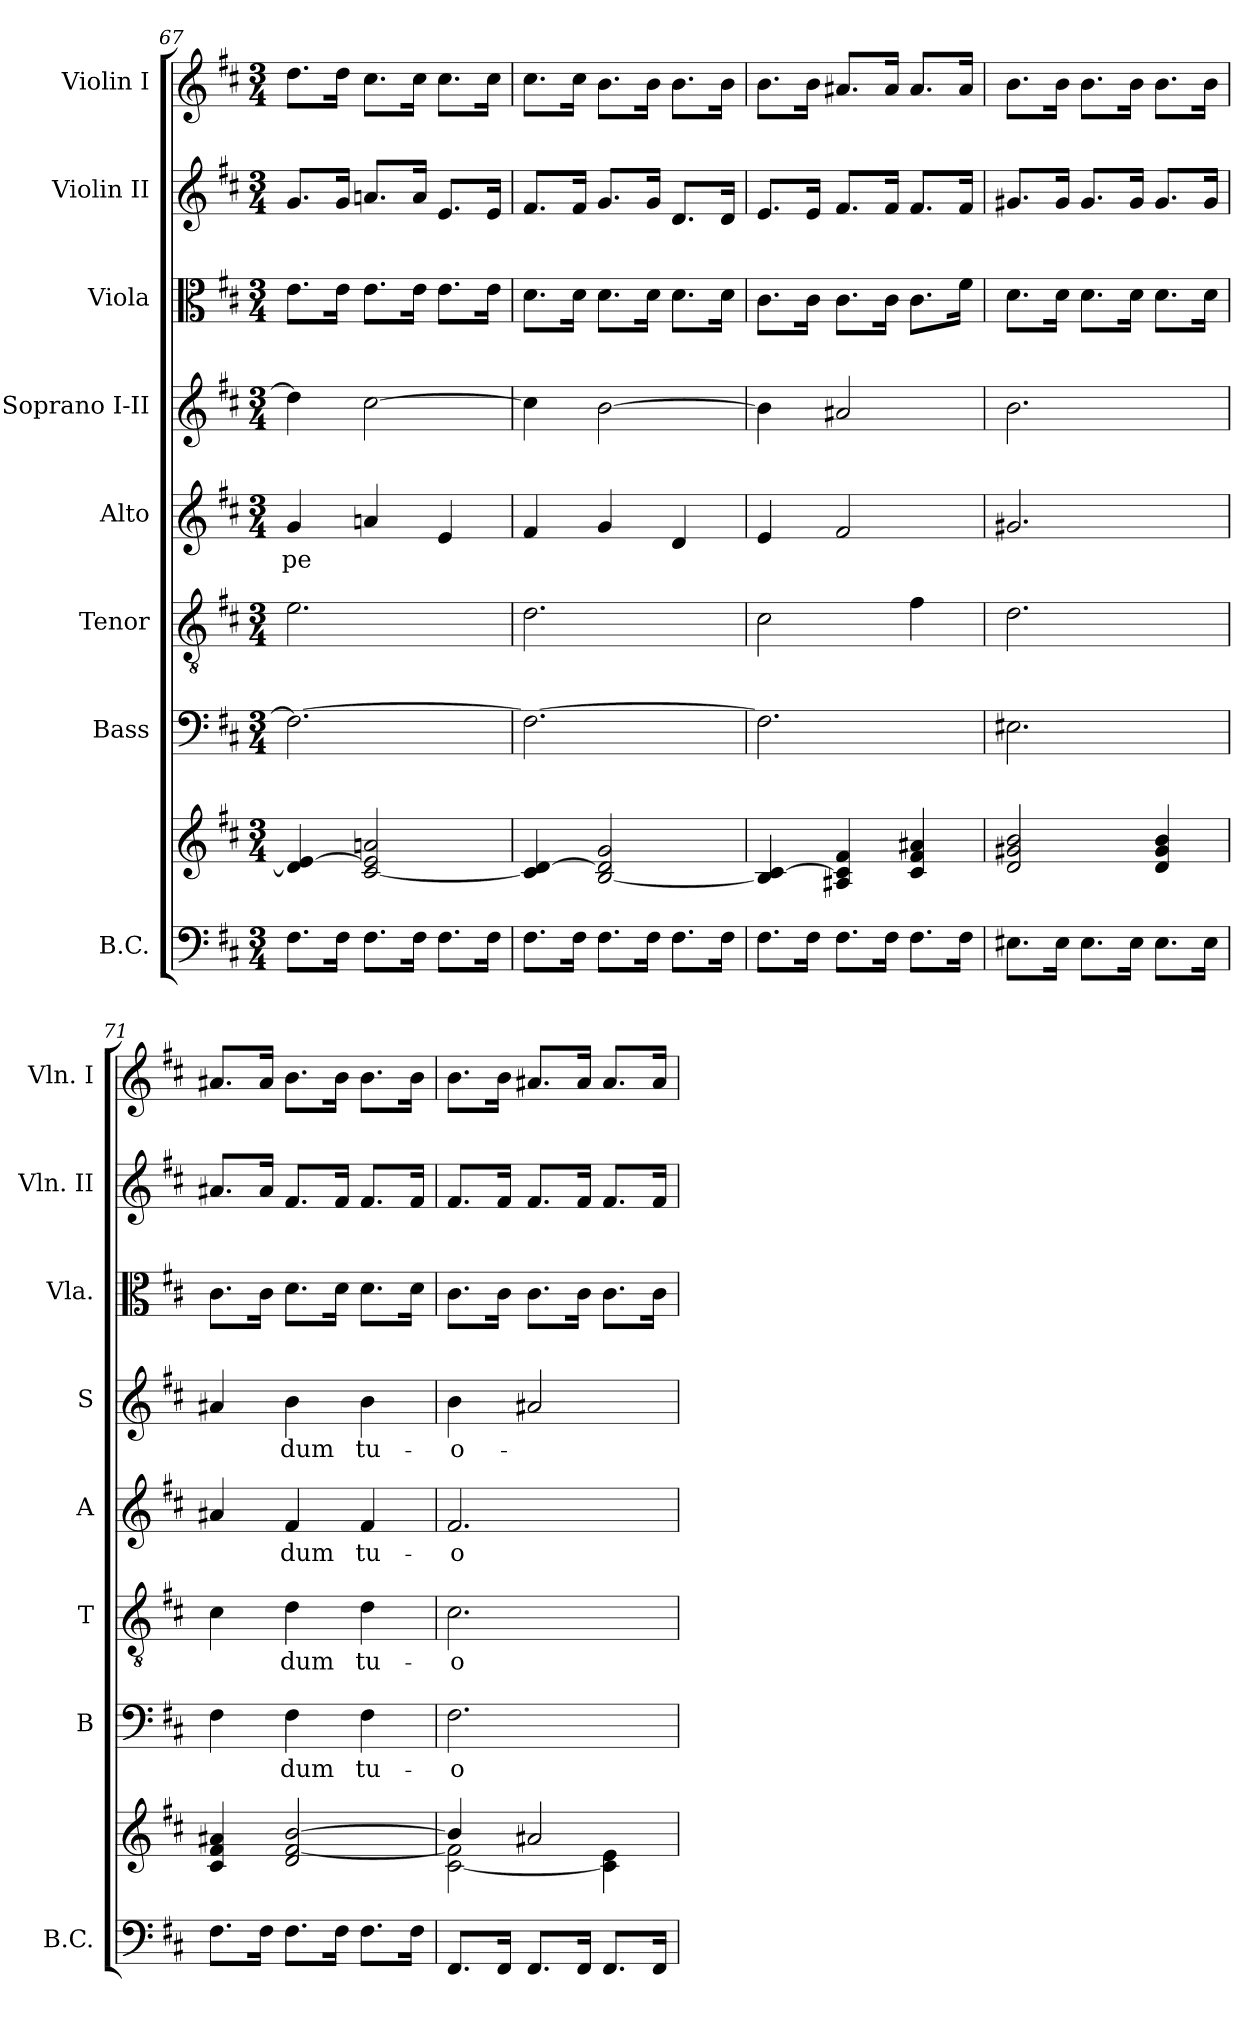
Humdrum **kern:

**kern	**kern	**kern	**text	**kern	**text	**kern	**text	**kern	**text	**kern	**kern	**kern
*part8	*part8	*part7	*part7	*part6	*part6	*part5	*part5	*part4	*part4	*part3	*part2	*part1
*staff9	*staff8	*staff7	*staff7	*staff6	*staff6	*staff5	*staff5	*staff4	*staff4	*staff3	*staff2	*staff1
*I"B.C.	*	*I"Bass	*	*I"Tenor	*	*I"Alto	*	*I"Soprano I-II	*	*I"Viola	*I"Violin II	*I"Violin I
*I'B.C.	*	*I'B	*	*I'T	*	*I'A	*	*I'S	*	*I'Vla.	*I'Vln. II	*I'Vln. I
!!LO:PB:g=z
*clefF4	*clefG2	*clefF4	*	*clefGv2	*	*clefG2	*	*clefG2	*	*clefC3	*clefG2	*clefG2
*k[f#c#]	*k[f#c#]	*k[f#c#]	*	*k[f#c#]	*	*k[f#c#]	*	*k[f#c#]	*	*k[f#c#]	*k[f#c#]	*k[f#c#]
*b:	*b:	*b:	*	*b:	*	*b:	*	*b:	*	*b:	*b:	*b:
*M3/4	*M3/4	*M3/4	*	*M3/4	*	*M3/4	*	*M3/4	*	*M3/4	*M3/4	*M3/4
=67	=67	=67	=67	=67	=67	=67	=67	=67	=67	=67	=67	=67
!	!	!	!	!	!	!	!LO:LY:b	!	!	!	!	!
8.F#\L	4d/] [4e/	2.F#\_	.	2.e\	.	4g/	pe	4dd\]	.	8.e\L	8.g/L	8.dd\L
16F#\Jk	.	.	.	.	.	.	.	.	.	16e\Jk	16g/Jk	16dd\Jk
8.F#\L	[2c#/ 2e/] 2ani/	.	.	.	.	4an/	.	[2cc#\	.	8.e\L	8.ani/L	8.cc#\L
16F#\Jk	.	.	.	.	.	.	.	.	.	16e\Jk	16a/Jk	16cc#\Jk
8.F#\L	.	.	.	.	.	4e/	.	.	.	8.e\L	8.e/L	8.cc#\L
16F#\Jk	.	.	.	.	.	.	.	.	.	16e\Jk	16e/Jk	16cc#\Jk
=68	=68	=68	=68	=68	=68	=68	=68	=68	=68	=68	=68	=68
8.F#\L	4c#/] [4d/	2.F#\_	.	2.d\	.	4f#/	.	4cc#\]	.	8.d\L	8.f#/L	8.cc#\L
16F#\Jk	.	.	.	.	.	.	.	.	.	16d\Jk	16f#/Jk	16cc#\Jk
8.F#\L	[2B/ 2d/] 2g/	.	.	.	.	4g/	.	[2b\	.	8.d\L	8.g/L	8.b\L
16F#\Jk	.	.	.	.	.	.	.	.	.	16d\Jk	16g/Jk	16b\Jk
8.F#\L	.	.	.	.	.	4d/	.	.	.	8.d\L	8.d/L	8.b\L
16F#\Jk	.	.	.	.	.	.	.	.	.	16d\Jk	16d/Jk	16b\Jk
=69	=69	=69	=69	=69	=69	=69	=69	=69	=69	=69	=69	=69
8.F#\L	4B/] [4c#/	2.F#\]	.	2c#\	.	4e/	.	4b\]	.	8.c#\L	8.e/L	8.b\L
16F#\Jk	.	.	.	.	.	.	.	.	.	16c#\Jk	16e/Jk	16b\Jk
8.F#\L	4A#X/ 4c#/] 4f#/	.	.	.	.	2f#/	.	2a#X/	.	8.c#\L	8.f#/L	8.a#X/L
16F#\Jk	.	.	.	.	.	.	.	.	.	16c#\Jk	16f#/Jk	16a#/Jk
8.F#\L	4c#/ 4f#/ 4a#X/	.	.	4f#\	.	.	.	.	.	8.c#\L	8.f#/L	8.a#/L
16F#\Jk	.	.	.	.	.	.	.	.	.	16f#\Jk	16f#/Jk	16a#/Jk
=70	=70	=70	=70	=70	=70	=70	=70	=70	=70	=70	=70	=70
8.E#X\L	2d/ 2g#X/ 2b/	2.E#X\	.	2.d\	.	2.g#X/	.	2.b\	.	8.d\L	8.g#X/L	8.b\L
16E#\Jk	.	.	.	.	.	.	.	.	.	16d\Jk	16g#/Jk	16b\Jk
8.E#\L	.	.	.	.	.	.	.	.	.	8.d\L	8.g#/L	8.b\L
16E#\Jk	.	.	.	.	.	.	.	.	.	16d\Jk	16g#/Jk	16b\Jk
8.E#\L	4d/ 4g#/ 4b/	.	.	.	.	.	.	.	.	8.d\L	8.g#/L	8.b\L
16E#\Jk	.	.	.	.	.	.	.	.	.	16d\Jk	16g#/Jk	16b\Jk
=71	=71	=71	=71	=71	=71	=71	=71	=71	=71	=71	=71	=71
8.F#\L	4c#/ 4f#/ 4a#X/	4F#\	.	4c#\	.	4a#X/	.	4a#X/	.	8.c#\L	8.a#X/L	8.a#X/L
16F#\Jk	.	.	.	.	.	.	.	.	.	16c#\Jk	16a#/Jk	16a#/Jk
!	!	!	!LO:LY:b	!	!LO:LY:b	!	!LO:LY:b	!	!LO:LY:b	!	!	!
8.F#\L	2d/ [2f#/ [2b/	4F#\	dum	4d\	dum	4f#/	dum	4b\	dum	8.d\L	8.f#/L	8.b\L
16F#\Jk	.	.	.	.	.	.	.	.	.	16d\Jk	16f#/Jk	16b\Jk
!	!	!	!LO:LY:b	!	!LO:LY:b	!	!LO:LY:b	!	!LO:LY:b	!	!	!
8.F#\L	.	4F#\	tu-	4d\	tu-	4f#/	tu-	4b\	tu-	8.d\L	8.f#/L	8.b\L
16F#\Jk	.	.	.	.	.	.	.	.	.	16d\Jk	16f#/Jk	16b\Jk
!!LO:PB:g=z
=72	=72	=72	=72	=72	=72	=72	=72	=72	=72	=72	=72	=72
*	*^	*	*	*	*	*	*	*	*	*	*	*
!	!	!	!	!LO:LY:b	!	!LO:LY:b	!	!LO:LY:b	!	!LO:LY:b	!	!	!
8.FF#/L	4b/]	[2c#\ 2f#\]	2.F#\	-o-	2.c#\	-o-	2.f#/	-o-	4b\	-o-	8.c#\L	8.f#/L	8.b\L
16FF#/Jk	.	.	.	.	.	.	.	.	.	.	16c#\Jk	16f#/Jk	16b\Jk
8.FF#/L	2a#X/	.	.	.	.	.	.	.	2a#X/	.	8.c#\L	8.f#/L	8.a#X/L
16FF#/Jk	.	.	.	.	.	.	.	.	.	.	16c#\Jk	16f#/Jk	16a#/Jk
8.FF#/L	.	4c#\] 4e\	.	.	.	.	.	.	.	.	8.c#\L	8.f#/L	8.a#/L
16FF#/Jk	.	.	.	.	.	.	.	.	.	.	16c#\Jk	16f#/Jk	16a#/Jk
*	*v	*v	*	*	*	*	*	*	*	*	*	*	*
=	=	=	=	=	=	=	=	=	=	=	=	=
*-	*-	*-	*-	*-	*-	*-	*-	*-	*-	*-	*-	*-
